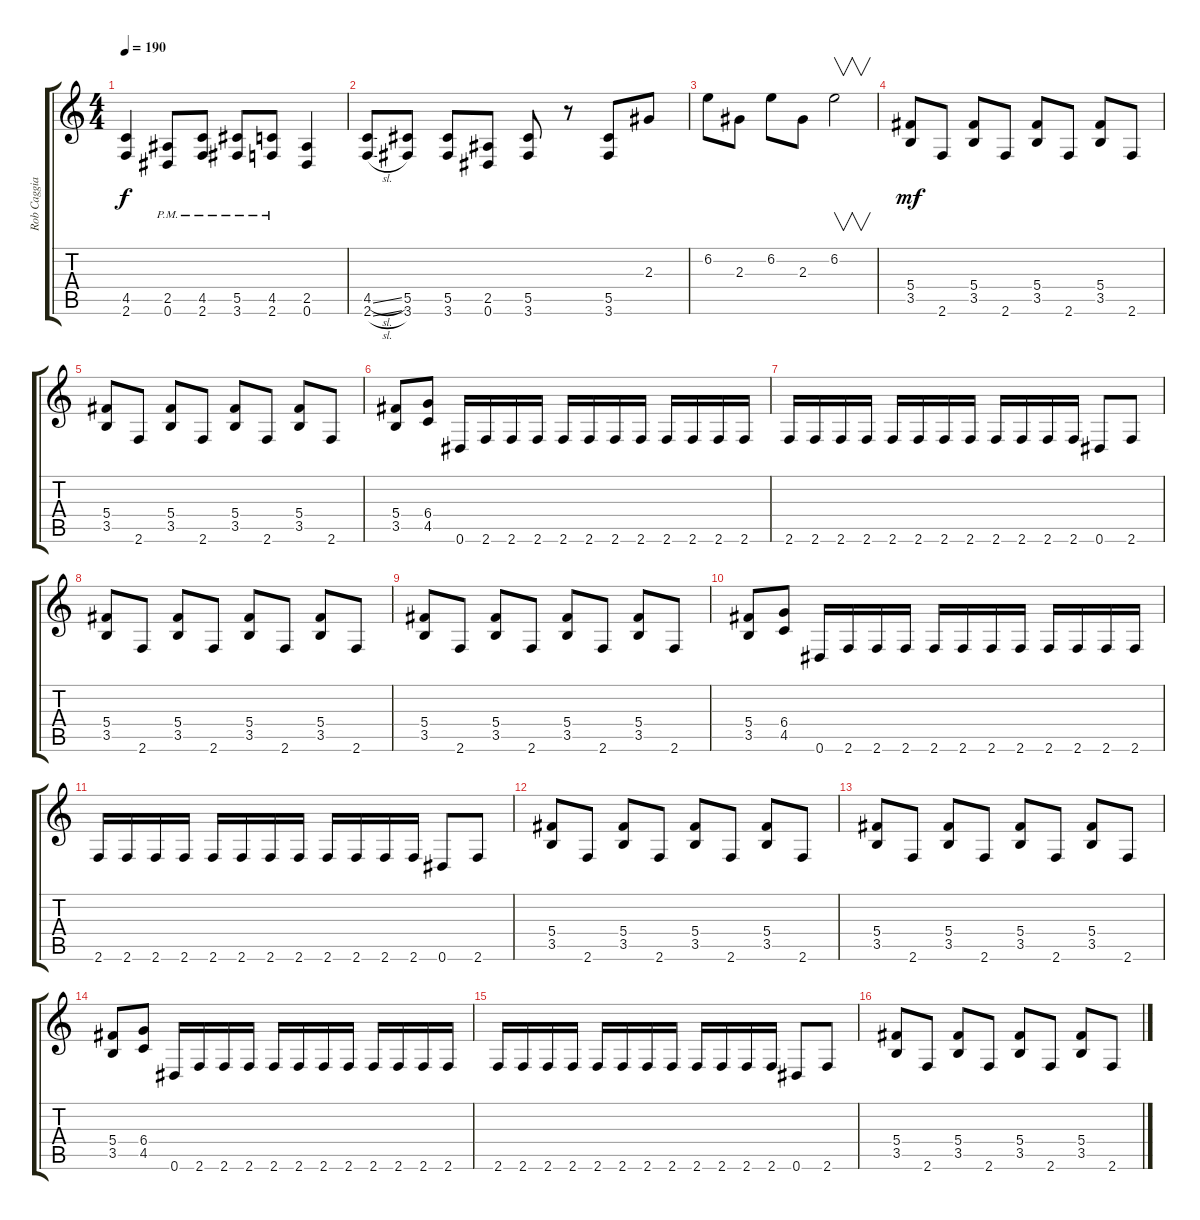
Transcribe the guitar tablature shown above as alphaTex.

\track ("Rob Caggiano" "Rob Caggia") {instrument distortionguitar}
\staff {score tabs}
\tuning (Eb4 Bb3 Gb3 Db3 Ab2 Eb2) {hide}
\ts (4 4)
\tempo 190
\clef g2
\ks c
(4.5{t} 2.6{t}).4{dy f} (2.5{pm} 0.6{pm}).8 (4.5{pm} 2.6{pm}).8 (5.5{pm} 3.6{pm}).8 (4.5{pm} 2.6{pm}).8 (2.5 0.6).4 |
(4.5{sl} 2.6{sl}).8 (5.5 3.6).8 (5.5 3.6).8 (2.5 0.6).8 (5.5 3.6).8 r.8 (5.5 3.6).8 2.3.8 |
6.2.8 2.3.8 6.2.8 2.3.8 6.2.2{v} |
(5.4 3.5).8{dy mf} 2.6.8 (5.4 3.5).8 2.6.8 (5.4 3.5).8 2.6.8 (5.4 3.5).8 2.6.8 |
(5.4 3.5).8 2.6.8 (5.4 3.5).8 2.6.8 (5.4 3.5).8 2.6.8 (5.4 3.5).8 2.6.8 |
(5.4 3.5).8 (6.4 4.5).8 0.6.16 2.6.16 2.6.16 2.6.16 2.6.16 2.6.16 2.6.16 2.6.16 2.6.16 2.6.16 2.6.16 2.6.16 |
2.6.16 2.6.16 2.6.16 2.6.16 2.6.16 2.6.16 2.6.16 2.6.16 2.6.16 2.6.16 2.6.16 2.6.16 0.6.8 2.6.8 |
(5.4 3.5).8 2.6.8 (5.4 3.5).8 2.6.8 (5.4 3.5).8 2.6.8 (5.4 3.5).8 2.6.8 |
(5.4 3.5).8 2.6.8 (5.4 3.5).8 2.6.8 (5.4 3.5).8 2.6.8 (5.4 3.5).8 2.6.8 |
(5.4 3.5).8 (6.4 4.5).8 0.6.16 2.6.16 2.6.16 2.6.16 2.6.16 2.6.16 2.6.16 2.6.16 2.6.16 2.6.16 2.6.16 2.6.16 |
2.6.16 2.6.16 2.6.16 2.6.16 2.6.16 2.6.16 2.6.16 2.6.16 2.6.16 2.6.16 2.6.16 2.6.16 0.6.8 2.6.8 |
(5.4 3.5).8 2.6.8 (5.4 3.5).8 2.6.8 (5.4 3.5).8 2.6.8 (5.4 3.5).8 2.6.8 |
(5.4 3.5).8 2.6.8 (5.4 3.5).8 2.6.8 (5.4 3.5).8 2.6.8 (5.4 3.5).8 2.6.8 |
(5.4 3.5).8 (6.4 4.5).8 0.6.16 2.6.16 2.6.16 2.6.16 2.6.16 2.6.16 2.6.16 2.6.16 2.6.16 2.6.16 2.6.16 2.6.16 |
2.6.16 2.6.16 2.6.16 2.6.16 2.6.16 2.6.16 2.6.16 2.6.16 2.6.16 2.6.16 2.6.16 2.6.16 0.6.8 2.6.8 |
(5.4 3.5).8 2.6.8 (5.4 3.5).8 2.6.8 (5.4 3.5).8 2.6.8 (5.4 3.5).8 2.6.8
